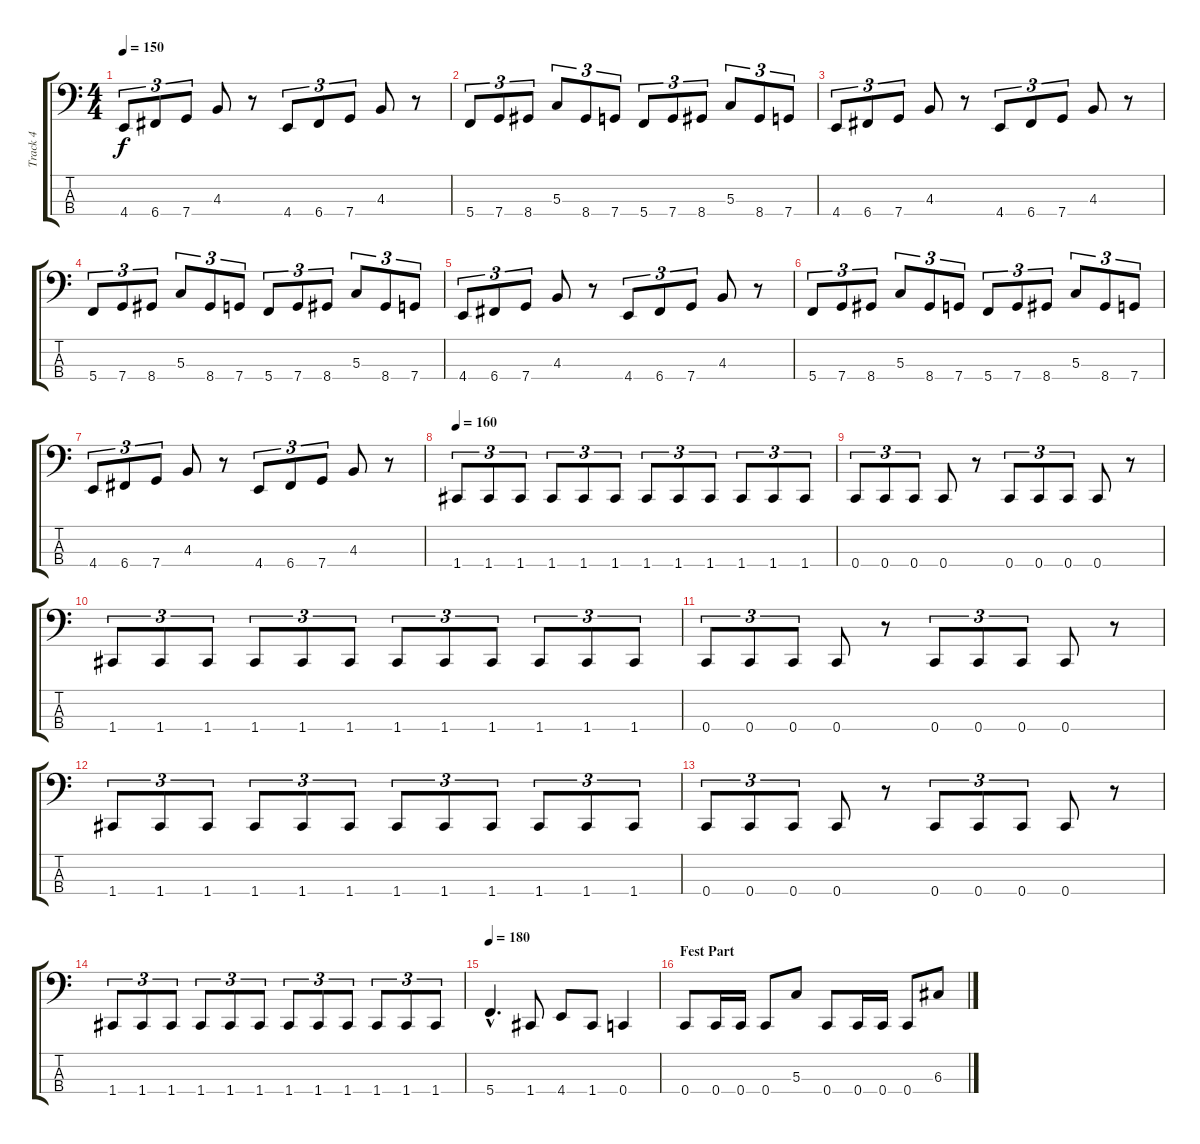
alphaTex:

\track ("Track 4" "Track 4") {instrument electricbassfinger}
\staff {score tabs}
\tuning (F2 C2 G1 C1) {hide}
\ts (4 4)
\tempo 150
\clef f4
\ks c
4.4.8{tu (3 2) dy f} 6.4.8{tu (3 2)} 7.4.8{tu (3 2)} 4.3.8 r.8 4.4.8{tu (3 2)} 6.4.8{tu (3 2)} 7.4.8{tu (3 2)} 4.3.8 r.8 |
5.4.8{tu (3 2)} 7.4.8{tu (3 2)} 8.4.8{tu (3 2)} 5.3.8{tu (3 2)} 8.4.8{tu (3 2)} 7.4.8{tu (3 2)} 5.4.8{tu (3 2)} 7.4.8{tu (3 2)} 8.4.8{tu (3 2)} 5.3.8{tu (3 2)} 8.4.8{tu (3 2)} 7.4.8{tu (3 2)} |
4.4.8{tu (3 2)} 6.4.8{tu (3 2)} 7.4.8{tu (3 2)} 4.3.8 r.8 4.4.8{tu (3 2)} 6.4.8{tu (3 2)} 7.4.8{tu (3 2)} 4.3.8 r.8 |
5.4.8{tu (3 2)} 7.4.8{tu (3 2)} 8.4.8{tu (3 2)} 5.3.8{tu (3 2)} 8.4.8{tu (3 2)} 7.4.8{tu (3 2)} 5.4.8{tu (3 2)} 7.4.8{tu (3 2)} 8.4.8{tu (3 2)} 5.3.8{tu (3 2)} 8.4.8{tu (3 2)} 7.4.8{tu (3 2)} |
4.4.8{tu (3 2)} 6.4.8{tu (3 2)} 7.4.8{tu (3 2)} 4.3.8 r.8 4.4.8{tu (3 2)} 6.4.8{tu (3 2)} 7.4.8{tu (3 2)} 4.3.8 r.8 |
5.4.8{tu (3 2)} 7.4.8{tu (3 2)} 8.4.8{tu (3 2)} 5.3.8{tu (3 2)} 8.4.8{tu (3 2)} 7.4.8{tu (3 2)} 5.4.8{tu (3 2)} 7.4.8{tu (3 2)} 8.4.8{tu (3 2)} 5.3.8{tu (3 2)} 8.4.8{tu (3 2)} 7.4.8{tu (3 2)} |
4.4.8{tu (3 2)} 6.4.8{tu (3 2)} 7.4.8{tu (3 2)} 4.3.8 r.8 4.4.8{tu (3 2)} 6.4.8{tu (3 2)} 7.4.8{tu (3 2)} 4.3.8 r.8 |
\tempo 160
1.4.8{tu (3 2)} 1.4.8{tu (3 2)} 1.4.8{tu (3 2)} 1.4.8{tu (3 2)} 1.4.8{tu (3 2)} 1.4.8{tu (3 2)} 1.4.8{tu (3 2)} 1.4.8{tu (3 2)} 1.4.8{tu (3 2)} 1.4.8{tu (3 2)} 1.4.8{tu (3 2)} 1.4.8{tu (3 2)} |
0.4.8{tu (3 2)} 0.4.8{tu (3 2)} 0.4.8{tu (3 2)} 0.4.8 r.8 0.4.8{tu (3 2)} 0.4.8{tu (3 2)} 0.4.8{tu (3 2)} 0.4.8 r.8 |
1.4.8{tu (3 2)} 1.4.8{tu (3 2)} 1.4.8{tu (3 2)} 1.4.8{tu (3 2)} 1.4.8{tu (3 2)} 1.4.8{tu (3 2)} 1.4.8{tu (3 2)} 1.4.8{tu (3 2)} 1.4.8{tu (3 2)} 1.4.8{tu (3 2)} 1.4.8{tu (3 2)} 1.4.8{tu (3 2)} |
0.4.8{tu (3 2)} 0.4.8{tu (3 2)} 0.4.8{tu (3 2)} 0.4.8 r.8 0.4.8{tu (3 2)} 0.4.8{tu (3 2)} 0.4.8{tu (3 2)} 0.4.8 r.8 |
1.4.8{tu (3 2)} 1.4.8{tu (3 2)} 1.4.8{tu (3 2)} 1.4.8{tu (3 2)} 1.4.8{tu (3 2)} 1.4.8{tu (3 2)} 1.4.8{tu (3 2)} 1.4.8{tu (3 2)} 1.4.8{tu (3 2)} 1.4.8{tu (3 2)} 1.4.8{tu (3 2)} 1.4.8{tu (3 2)} |
0.4.8{tu (3 2)} 0.4.8{tu (3 2)} 0.4.8{tu (3 2)} 0.4.8 r.8 0.4.8{tu (3 2)} 0.4.8{tu (3 2)} 0.4.8{tu (3 2)} 0.4.8 r.8 |
1.4.8{tu (3 2)} 1.4.8{tu (3 2)} 1.4.8{tu (3 2)} 1.4.8{tu (3 2)} 1.4.8{tu (3 2)} 1.4.8{tu (3 2)} 1.4.8{tu (3 2)} 1.4.8{tu (3 2)} 1.4.8{tu (3 2)} 1.4.8{tu (3 2)} 1.4.8{tu (3 2)} 1.4.8{tu (3 2)} |
\tempo 180
5.4{hac}.4{d} 1.4.8 4.4.8 1.4.8 0.4.4 |
\section ("" "Fest Part")
0.4.8 0.4.16 0.4.16 0.4.8 5.3.8 0.4.8 0.4.16 0.4.16 0.4.8 6.3.8
